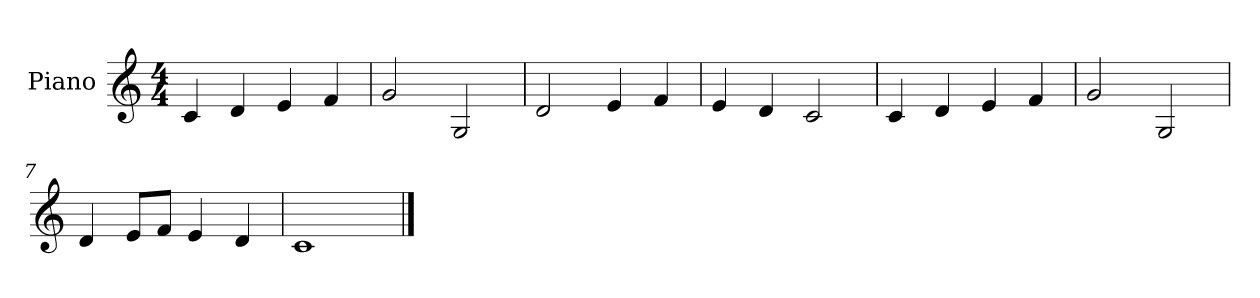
**kern
*part1
*staff1
*I"Piano
*I'Pno.
*clefG2
*k[]
*M4/4
*MM120
=1
4c/
4d/
4e/
4f/
=2
2g/
2G/
=3
2d/
4e/
4f/
=4
4e/
4d/
2c/
=5
4c/
4d/
4e/
4f/
=6
2g/
2G/
=7
4d/
8e/L
8f/J
4e/
4d/
=8
1c
==
*-
